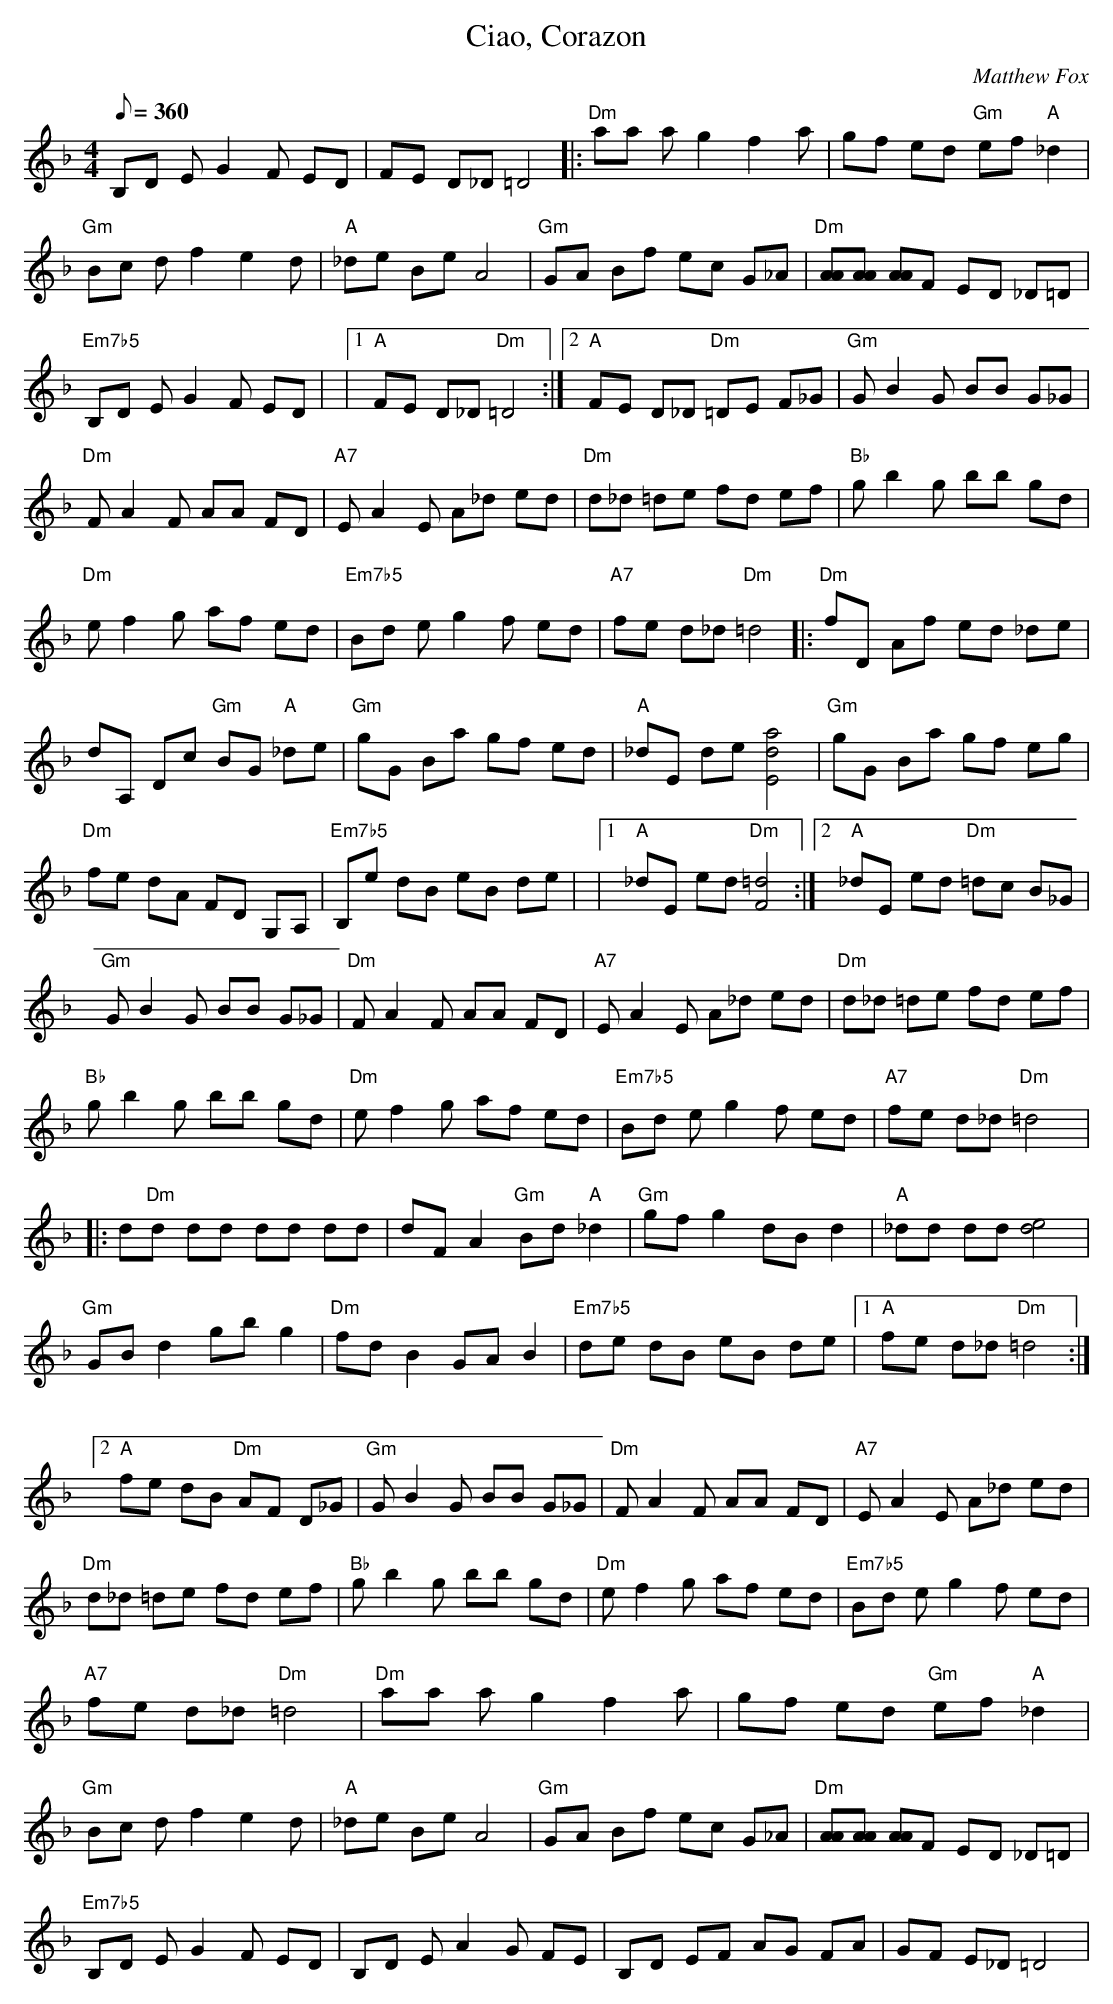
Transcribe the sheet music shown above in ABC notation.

X:1
T:Ciao, Corazon
C:Matthew Fox
L:1/8
Q:360
M:4/4
K:F
 B,D EG2F ED | FE D_D =D4 |: "Dm"aa ag2f2a | gf ed "Gm"ef "A"_d2 | "Gm"Bc df2e2d | \
 "A"_de Be A4 | "Gm"GA Bf ec G_A | "Dm"[AA][AA] [AA]F ED _D=D | "Em7b5"B,D EG2F ED | \
|1 "A"FE D_D "Dm"=D4 :|2 "A"FE D_D "Dm"=DE F_G | "Gm"GB2G BB G_G | "Dm"FA2F AA FD | \
 "A7"EA2E A_d ed | "Dm"d_d =de fd ef | "Bb"gb2g bb gd | "Dm"ef2g af ed | "Em7b5"Bd eg2f ed | \
 "A7"fe d_d "Dm"=d4 |: "Dm"fD Af ed _de | dA, Dc "Gm"BG "A"_de | "Gm"gG Ba gf ed | \
 "A"_dE de [a4d4E4] | "Gm"gG Ba gf eg | "Dm"fe dA FD G,A, | "Em7b5"B,e dB eB de | \
|1 "A"_dE ed "Dm"[=d4F4] :|2 "A"_dE ed "Dm"=dc B_G | "Gm"GB2G BB G_G | "Dm"FA2F AA FD | \
 "A7"EA2E A_d ed | "Dm"d_d =de fd ef | "Bb"gb2g bb gd | "Dm"ef2g af ed | "Em7b5"Bd eg2f ed | \
 "A7"fe d_d "Dm"=d4 |: d"Dm"d dd dd dd | dF A2 "Gm"Bd "A"_d2 | "Gm"gf g2 dB d2 | "A"_dd dd [e4d4] | \
 "Gm"GB d2 gb g2 | "Dm"fd B2 GA B2 | "Em7b5"de dB eB de |1 "A"fe d_d "Dm"=d4 :|2 "A"fe dB "Dm"AF D_G | \
 "Gm"GB2G BB G_G | "Dm"FA2F AA FD | "A7"EA2E A_d ed | "Dm"d_d =de fd ef | "Bb"gb2g bb gd | \
 "Dm"ef2g af ed | "Em7b5"Bd eg2f ed | "A7"fe d_d "Dm"=d4 | "Dm"aa ag2f2a | gf ed "Gm"ef "A"_d2 | \
 "Gm"Bc df2e2d | "A"_de Be A4 | "Gm"GA Bf ec G_A | "Dm"[AA][AA] [AA]F ED _D=D | "Em7b5"B,D EG2F ED | \
 B,D EA2G FE | B,D EF AG FA | GF E_D =D4 | \
